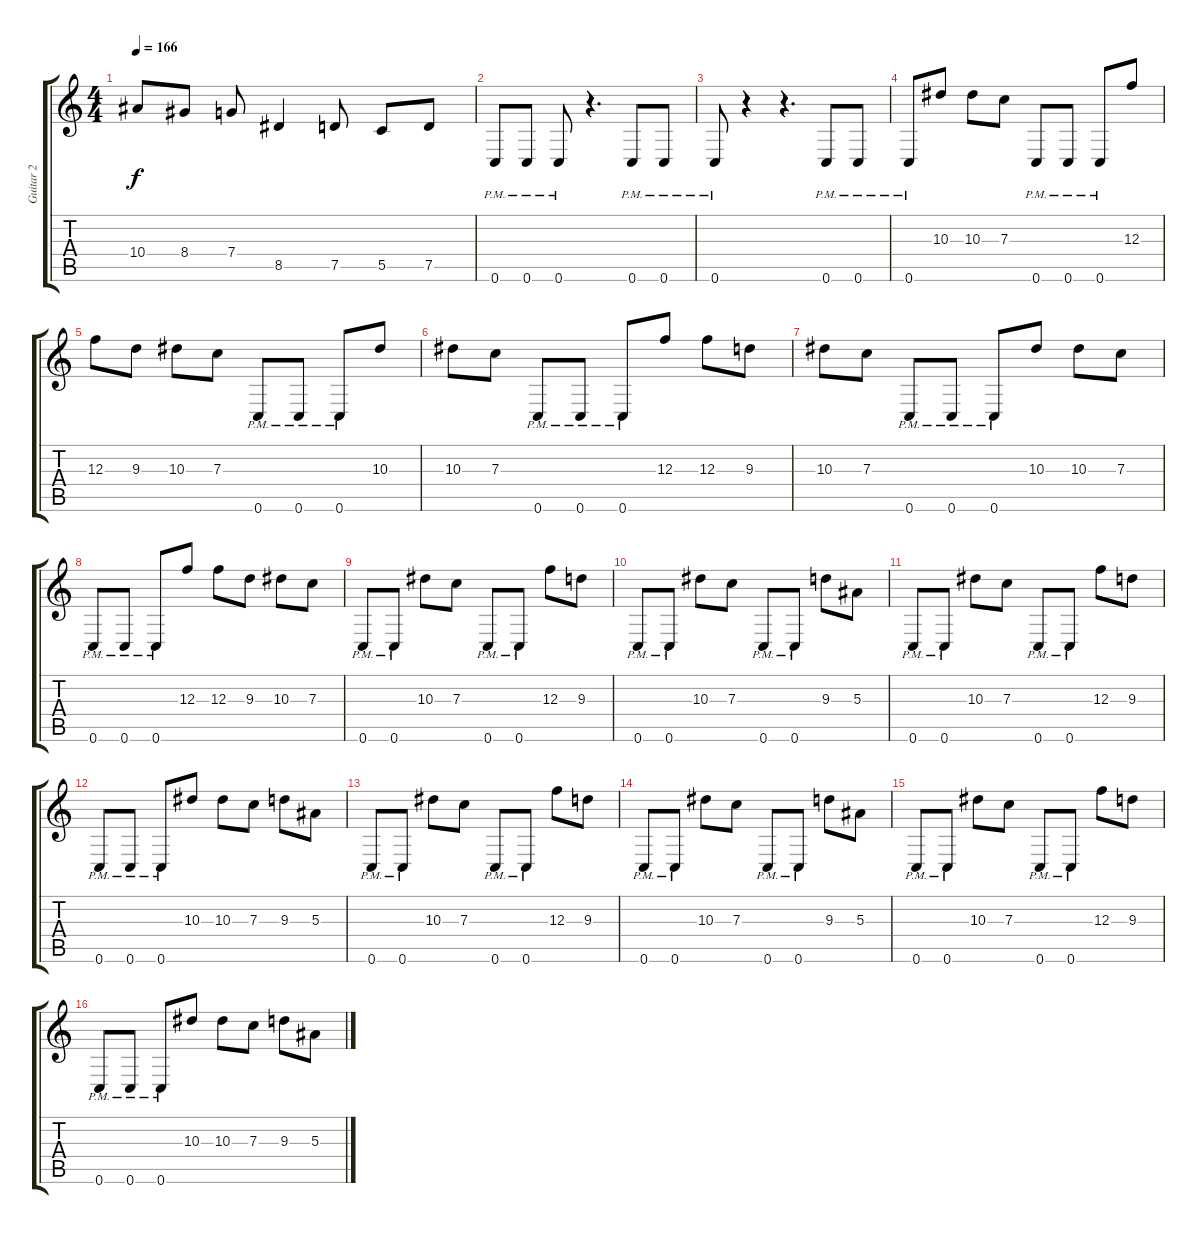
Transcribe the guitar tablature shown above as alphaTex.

\track ("Guitar 2" "Guitar 2") {instrument distortionguitar}
\staff {score tabs}
\tuning (D4 A3 F3 C3 G2 C2) {hide}
\ts (4 4)
\tempo 166
\clef g2
\ks c
10.4{t}.8{dy f} 8.4.8 7.4.8 8.5.4 7.5.8 5.5.8 7.5.8 |
0.6{pm}.8 0.6{pm}.8 0.6{pm}.8 r.4{d} 0.6{pm}.8 0.6{pm}.8 |
0.6{pm}.8 r.4 r.4{d} 0.6{pm}.8 0.6{pm}.8 |
0.6{pm}.8 10.3.8 10.3.8 7.3.8 0.6{pm}.8 0.6{pm}.8 0.6{pm}.8 12.3.8 |
12.3.8 9.3.8 10.3.8 7.3.8 0.6{pm}.8 0.6{pm}.8 0.6{pm}.8 10.3.8 |
10.3.8 7.3.8 0.6{pm}.8 0.6{pm}.8 0.6{pm}.8 12.3.8 12.3.8 9.3.8 |
10.3.8 7.3.8 0.6{pm}.8 0.6{pm}.8 0.6{pm}.8 10.3.8 10.3.8 7.3.8 |
0.6{pm}.8 0.6{pm}.8 0.6{pm}.8 12.3.8 12.3.8 9.3.8 10.3.8 7.3.8 |
0.6{pm}.8 0.6{pm}.8 10.3.8 7.3.8 0.6{pm}.8 0.6{pm}.8 12.3.8 9.3.8 |
0.6{pm}.8 0.6{pm}.8 10.3.8 7.3.8 0.6{pm}.8 0.6{pm}.8 9.3.8 5.3.8 |
0.6{pm}.8 0.6{pm}.8 10.3.8 7.3.8 0.6{pm}.8 0.6{pm}.8 12.3.8 9.3.8 |
0.6{pm}.8 0.6{pm}.8 0.6{pm}.8 10.3.8 10.3.8 7.3.8 9.3.8 5.3.8 |
0.6{pm}.8 0.6{pm}.8 10.3.8 7.3.8 0.6{pm}.8 0.6{pm}.8 12.3.8 9.3.8 |
0.6{pm}.8 0.6{pm}.8 10.3.8 7.3.8 0.6{pm}.8 0.6{pm}.8 9.3.8 5.3.8 |
0.6{pm}.8 0.6{pm}.8 10.3.8 7.3.8 0.6{pm}.8 0.6{pm}.8 12.3.8 9.3.8 |
0.6{pm}.8 0.6{pm}.8 0.6{pm}.8 10.3.8 10.3.8 7.3.8 9.3.8 5.3.8
